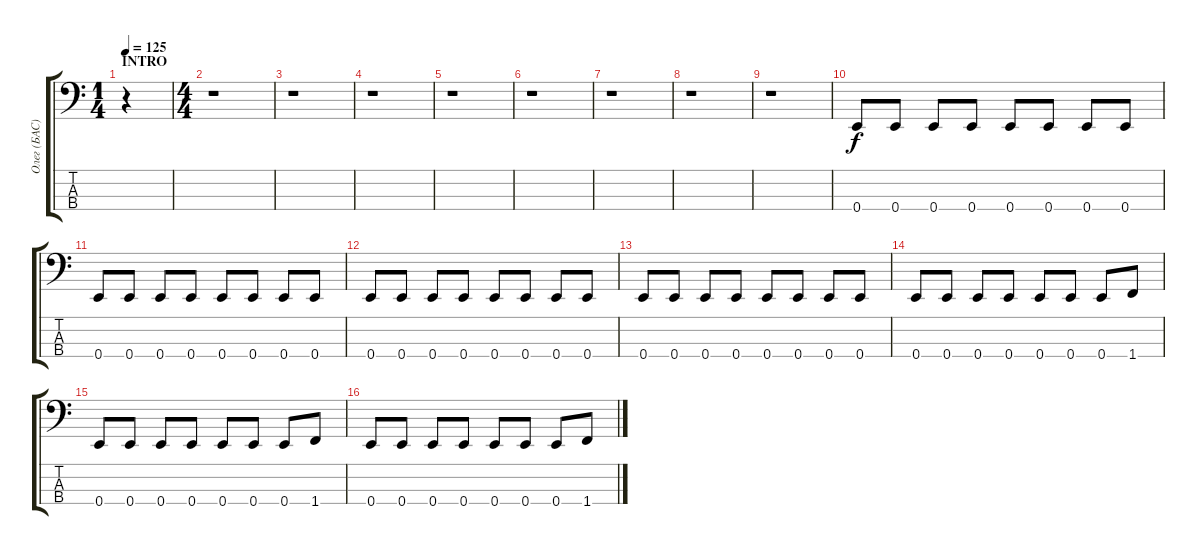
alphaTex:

\track ("Олег (БАС)" "Олег (БАС)") {instrument electricbasspick}
\staff {score tabs}
\tuning (G2 D2 A1 E1) {hide}
\ts (1 4)
\section ("" "INTRO")
\tempo 125
\clef f4
\ks c
r.4{dy f instrument electricbasspick} |
\ts (4 4)
r.1 |
r.1 |
r.1 |
r.1 |
r.1 |
r.1 |
r.1 |
r.1 |
0.4.8 0.4.8 0.4.8 0.4.8 0.4.8 0.4.8 0.4.8 0.4.8 |
0.4.8 0.4.8 0.4.8 0.4.8 0.4.8 0.4.8 0.4.8 0.4.8 |
0.4.8 0.4.8 0.4.8 0.4.8 0.4.8 0.4.8 0.4.8 0.4.8 |
0.4.8 0.4.8 0.4.8 0.4.8 0.4.8 0.4.8 0.4.8 0.4.8 |
0.4.8 0.4.8 0.4.8 0.4.8 0.4.8 0.4.8 0.4.8 1.4.8 |
0.4.8 0.4.8 0.4.8 0.4.8 0.4.8 0.4.8 0.4.8 1.4.8 |
0.4.8 0.4.8 0.4.8 0.4.8 0.4.8 0.4.8 0.4.8 1.4.8
